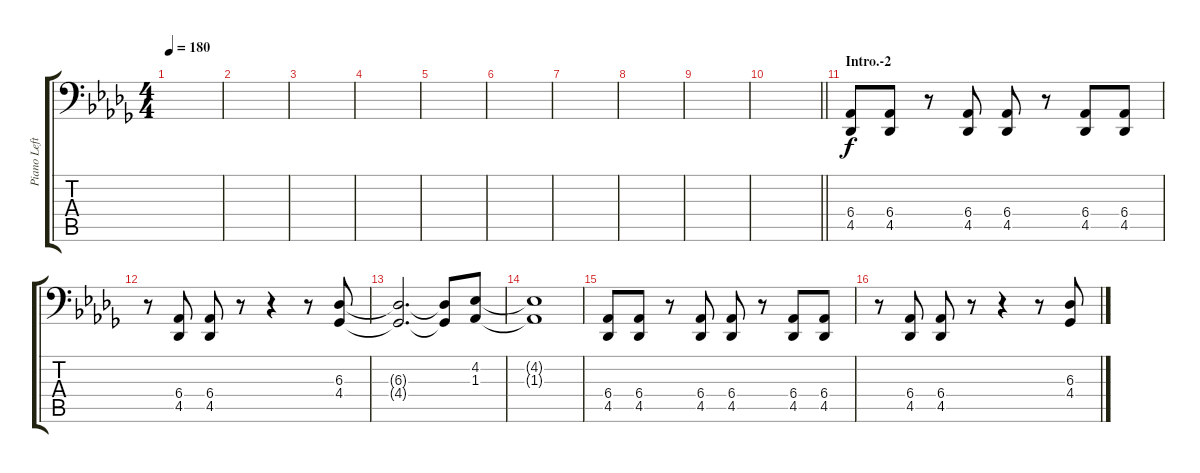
\track ("Piano Left (Kotobuki Tsumugi)" "Piano Left") {instrument acousticgrandpiano}
\staff {score tabs}
\tuning (E3 B2 G2 D2 A1 E0) {hide}
\ts (4 4)
\tempo 180
\clef f4
\ks db
|
|
|
|
|
|
|
|
|
\barLineRight lightlight
|
\section ("" "Intro.-2")
(6.4 4.5).8 (6.4 4.5).8 r.8 (6.4 4.5).8 (6.4 4.5).8 r.8 (6.4 4.5).8 (6.4 4.5).8 |
r.8 (6.4 4.5).8 (6.4 4.5).8 r.8 r.4 r.8 (6.3 4.4).8 |
(6.3{t} 4.4{t}).2{d} (6.3{t} 4.4{t}).8 (4.2 1.3).8 |
(4.2{t} 1.3{t}).1 |
(6.4 4.5).8 (6.4 4.5).8 r.8 (6.4 4.5).8 (6.4 4.5).8 r.8 (6.4 4.5).8 (6.4 4.5).8 |
r.8 (6.4 4.5).8 (6.4 4.5).8 r.8 r.4 r.8 (6.3 4.4).8
